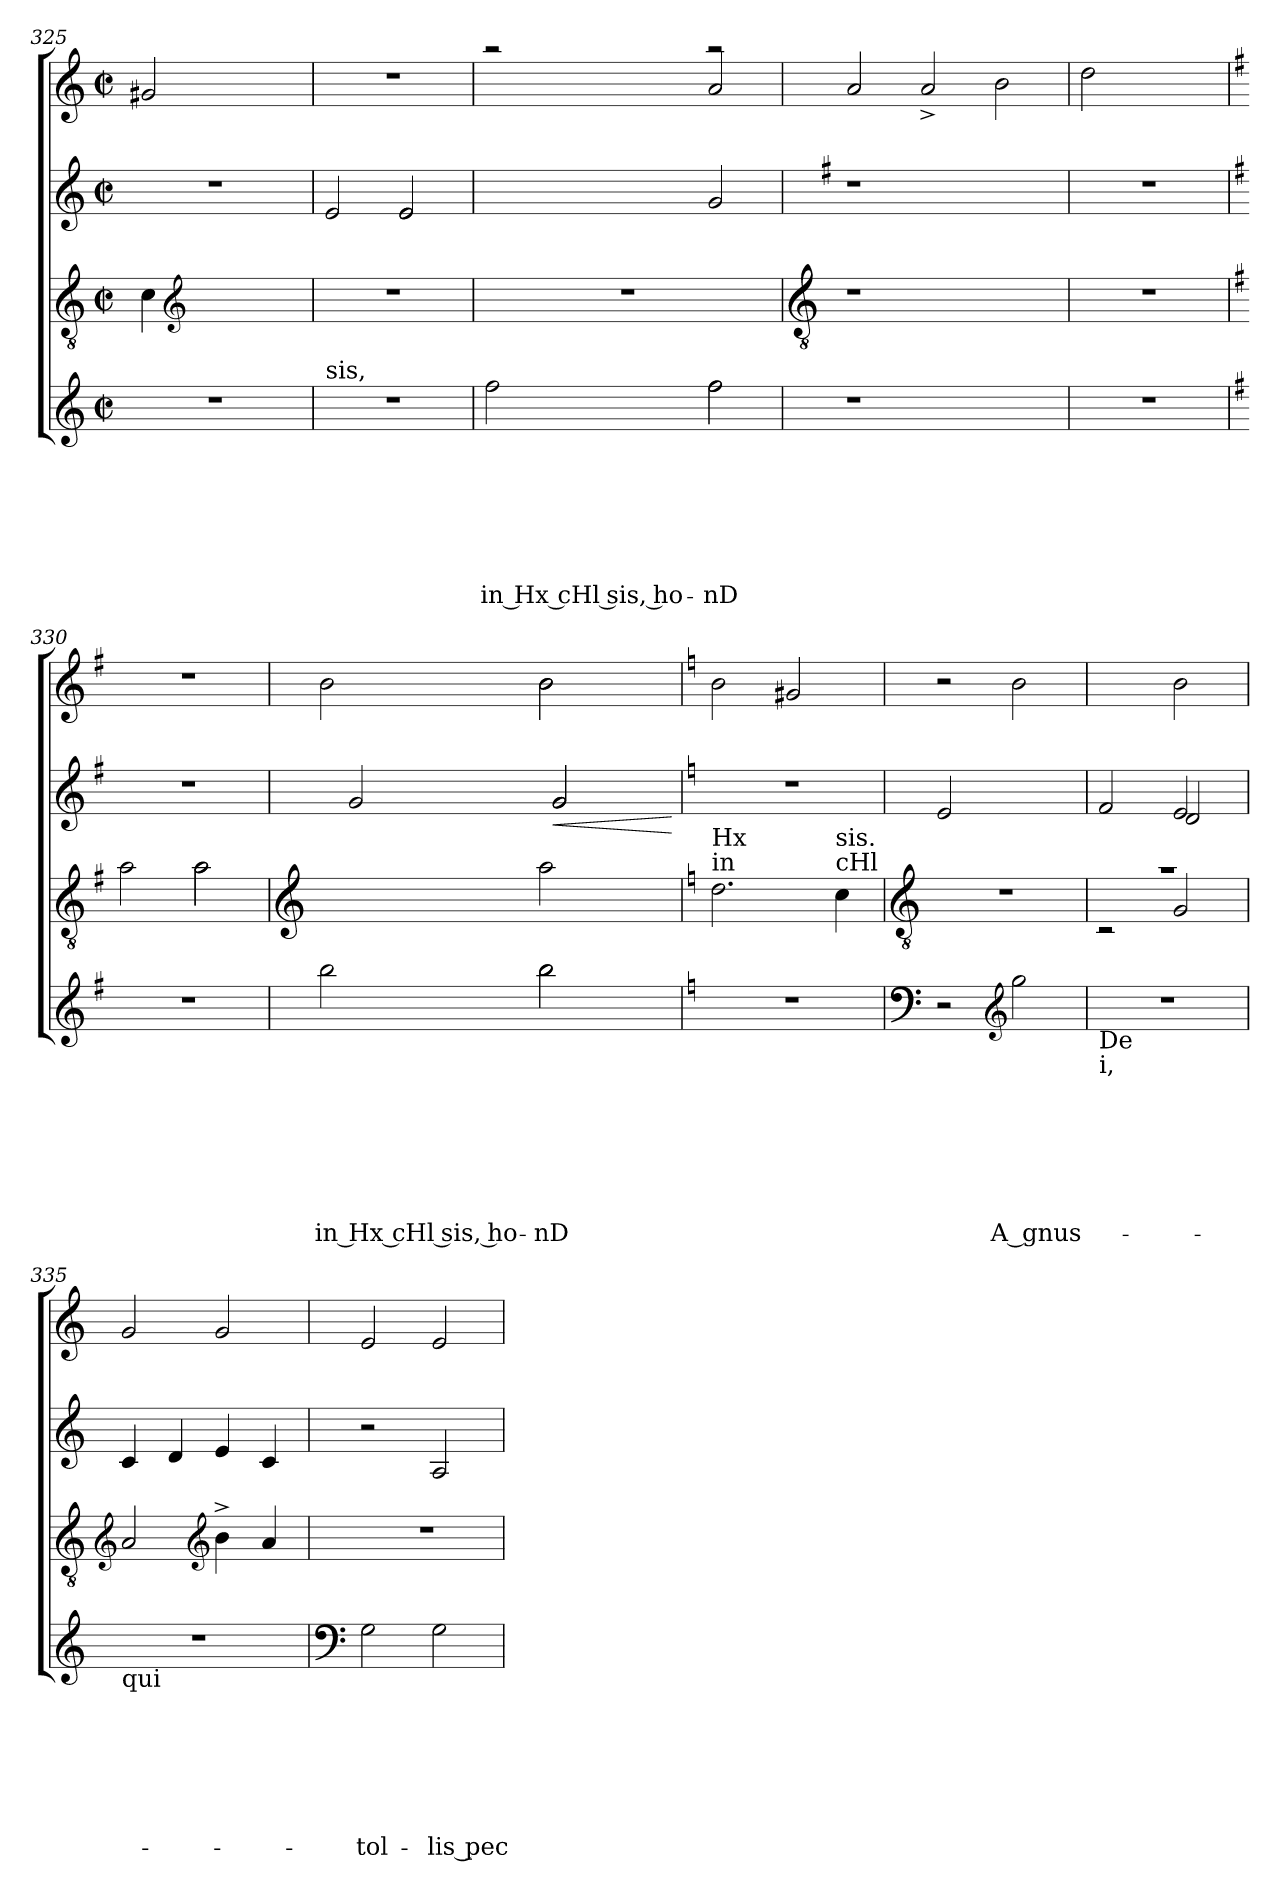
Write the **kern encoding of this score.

**kern	**text	**text	**text	**text	**text	**text	**text	**kern	**kern	**dynam	**kern
*part4	*part4	*part4	*part4	*part4	*part4	*part4	*part4	*part3	*part2	*part2	*part1
*staff4	*staff4	*staff4	*staff4	*staff4	*staff4	*staff4	*staff4	*staff3	*staff2	*staff2	*staff1
*clefG2	*	*	*	*	*	*	*	*clefGv2	*clefG2	*	*clefG2
*k[]	*	*	*	*	*	*	*	*k[]	*k[]	*	*k[]
*C:	*	*	*	*	*	*	*	*C:	*C:	*	*C:
*M2/2	*	*	*	*	*	*	*	*M2/2	*M2/2	*	*M2/2
*met(c|)	*	*	*	*	*	*	*	*met(c|)	*met(c|)	*	*met(c|)
=325	=325	=325	=325	=325	=325	=325	=325	=325	=325	=325	=325
1r	.	.	.	.	.	.	.	4c\	1r	.	2g#X/
*	*	*	*	*	*	*	*	*clefG2	*	*	*
.	.	.	.	.	.	.	.	2.ryy	.	.	.
.	.	.	.	.	.	.	.	.	.	.	2ryy
=326	=326	=326	=326	=326	=326	=326	=326	=326	=326	=326	=326
*	*	*	*	*	*	*	*	*	*^	*	*
!LO:TX:a:t=sis,	!	!	!	!	!	!	!	!	!	!	!	!
1r	.	.	.	.	.	.	.	1r	2e/	2ryy	.	1r
.	.	.	.	.	.	.	.	.	2e/	2e/	.	.
=327	=327	=327	=327	=327	=327	=327	=327	=327	=327	=327	=327	=327
!	!	!	!	!	!	!	!LO:LY:b:rj	!	!	!	!	!
*^	*	*	*	*	*	*	*	*	*v	*v	*	*^
2ff\	2ryy	.	.	.	.	.	.	in Hx cHl sis, ho-	1r	2ryy	.	2raa	2ryy
!	!	!	!	!	!	!	!	!LO:LY:b	!	!	!	!	!
!	!	!	!	!	!	!	!	!LO:LY:b	!	!	!	!	!
2ff\	2ff\	.	.	.	.	.	.	-nD	.	2g/	.	2raa	2a/
*v	*v	*	*	*	*	*	*	*	*	*	*	*v	*v
!!LO:LB:g=z
=328	=328	=328	=328	=328	=328	=328	=328	=328	=328	=328	=328
*	*	*	*	*	*	*	*	*clefGv2	*	*	*
*	*	*	*	*	*	*	*	*	*k[f#]	*	*
*	*	*	*	*	*	*	*	*	*G:	*	*
*^	*	*	*	*	*	*	*	*	*	*	*^
!	!	!	!	!	!	!	!	!	!LO:N:vis=1	!	!	!	!
*v	*v	*	*	*	*	*	*	*	*	*	*	*v	*v
1r	.	.	.	.	.	.	.	1r	1r	.	2a/
.	.	.	.	.	.	.	.	.	.	.	2a^</
2ryy	.	.	.	.	.	.	.	2ryy	2ryy	.	2b\
=329	=329	=329	=329	=329	=329	=329	=329	=329	=329	=329	=329
!	!	!	!	!	!	!	!	!LO:N:vis=1	!	!	!
1r	.	.	.	.	.	.	.	1r	1r	.	2dd\
.	.	.	.	.	.	.	.	.	.	.	2ryy
=330	=330	=330	=330	=330	=330	=330	=330	=330	=330	=330	=330
*k[f#]	*	*	*	*	*	*	*	*k[f#]	*	*	*k[f#]
*G:	*	*	*	*	*	*	*	*G:	*	*	*G:
*	*	*	*	*	*	*	*	*^	*	*	*
1r	.	.	.	.	.	.	.	2a\	2ryy	1r	.	1r
.	.	.	.	.	.	.	.	2a\	2a\	.	.	.
*	*	*	*	*	*	*	*	*v	*v	*	*	*
=331	=331	=331	=331	=331	=331	=331	=331	=331	=331	=331	=331
*	*	*	*	*	*	*	*	*clefG2	*	*	*
*	*	*	*	*	*	*	*	*^	*	*	*
!	!	!	!	!	!	!	!LO:LY:b:rj	!	!	!	!	!
*^	*	*	*	*	*	*	*	*	*	*^	*	*^
*	*	*	*	*	*	*	*	*	*v	*v	*	*^	*	*	*
2bb\	2ryy	.	.	.	.	.	.	in Hx cHl sis, ho-	2ryy	16.ryy	32ryy	32ryy	.	2b\	2ryy
.	.	.	.	.	.	.	.	.	.	.	2g/	2ryy	.	.	.
.	.	.	.	.	.	.	.	.	.	4..ryy	.	.	.	.	.
!	!	!	!	!	!	!	!	!LO:LY:b	!	!	!	!	!	!	!
!	!	!	!	!	!	!	!	!LO:LY:b	!	!	!	!	!	!	!
2bb\	2bb\	.	.	.	.	.	.	-nD	2aa\	.	.	.	.	2b\	2b\
!	!	!	!	!	!	!	!	!	!	!	!	!	!LO:HP:b	!	!
.	.	.	.	.	.	.	.	.	.	2g/	16ryy	2g/	<	.	.
.	.	.	.	.	.	.	.	.	.	.	32ryy	.	.	.	.
.	.	.	.	.	.	.	.	.	.	.	4ryy	.	.	.	.
.	.	.	.	.	.	.	.	.	.	.	8ryy	.	.	.	.
32ryy	32ryy	.	.	.	.	.	.	.	32ryy	.	32ryy	.	.	32ryy	32ryy
*	*	*	*	*	*	*	*	*	*	*v	*v	*v	*	*	*
*v	*v	*	*	*	*	*	*	*	*	*	*	*v	*v
.	.	.	.	.	.	.	.	.	.	[	.
!!LO:LB:g=z
=332	=332	=332	=332	=332	=332	=332	=332	=332	=332	=332	=332
*k[]	*	*	*	*	*	*	*	*k[]	*k[]	*	*k[]
*C:	*	*	*	*	*	*	*	*C:	*C:	*	*C:
!	!	!	!	!	!	!	!	!LO:TX:a:t=in	!	!	!
!	!	!	!	!	!	!	!	!LO:TX:a:t=Hx	!	!	!
1r	.	.	.	.	.	.	.	2.dd\	1r	.	2b\
.	.	.	.	.	.	.	.	.	.	.	2g#X/
!	!	!	!	!	!	!	!	!LO:TX:a:t=cHl	!	!	!
!	!	!	!	!	!	!	!	!LO:TX:a:t=sis.	!	!	!
.	.	.	.	.	.	.	.	4cc\	.	.	.
!!LO:PB:g=z
=333!	=333!	=333!	=333!	=333!	=333!	=333!	=333!	=333!	=333!	=333!	=333!
*clefF4	*	*	*	*	*	*	*	*clefGv2	*	*	*
2r	.	.	.	.	.	.	.	1r	2e/	.	2r
*clefG2	*	*	*	*	*	*	*	*	*	*	*
!	!	!	!	!	!	!	!LO:LY:b:rj	!	!	!	!
2gg\	.	.	.	.	.	.	A gnus-	.	2ryy	.	2b\
=334	=334	=334	=334	=334	=334	=334	=334	=334	=334	=334	=334
*	*	*	*	*	*	*	*	*^	*^	*	*
!LO:TX:b:t=De	!	!	!	!	!	!	!	!	!	!	!	!	!
!LO:TX:b:t=i,	!	!	!	!	!	!	!	!	!	!	!	!	!
1r	.	.	.	.	.	.	.	1ra	2rC	2f/	2ryy	.	2ryy
.	.	.	.	.	.	.	.	.	2G/	2e/	2d/	.	2b\
=335	=335	=335	=335	=335	=335	=335	=335	=335	=335	=335	=335	=335	=335
!LO:TX:b:t=qui	!	!	!	!	!	!	!	!	!	!	!	!	!
*	*	*	*	*	*	*	*	*v	*v	*	*	*	*
*	*	*	*	*	*	*	*	*	*v	*v	*	*
1r	.	.	.	.	.	.	.	2A/	4c/	.	2g/
.	.	.	.	.	.	.	.	.	4d/	.	.
*	*	*	*	*	*	*	*	*clefG2	*	*	*
.	.	.	.	.	.	.	.	4b^>\	4e/	.	2g/
.	.	.	.	.	.	.	.	4a/	4c/	.	.
!!LO:LB:g=z
=336	=336	=336	=336	=336	=336	=336	=336	=336	=336	=336	=336
*clefF4	*	*	*	*	*	*	*	*	*	*	*
!	!	!	!	!	!	!	!LO:LY:b:rj	!	!	!	!
2G\	.	.	.	.	.	.	-tol-	1r	2r	.	2e/
!	!	!	!	!	!	!	!LO:LY:b	!	!	!	!
2G\	.	.	.	.	.	.	-lis pec-	.	2A/	.	2e/
=	=	=	=	=	=	=	=	=	=	=	=
*-	*-	*-	*-	*-	*-	*-	*-	*-	*-	*-	*-
